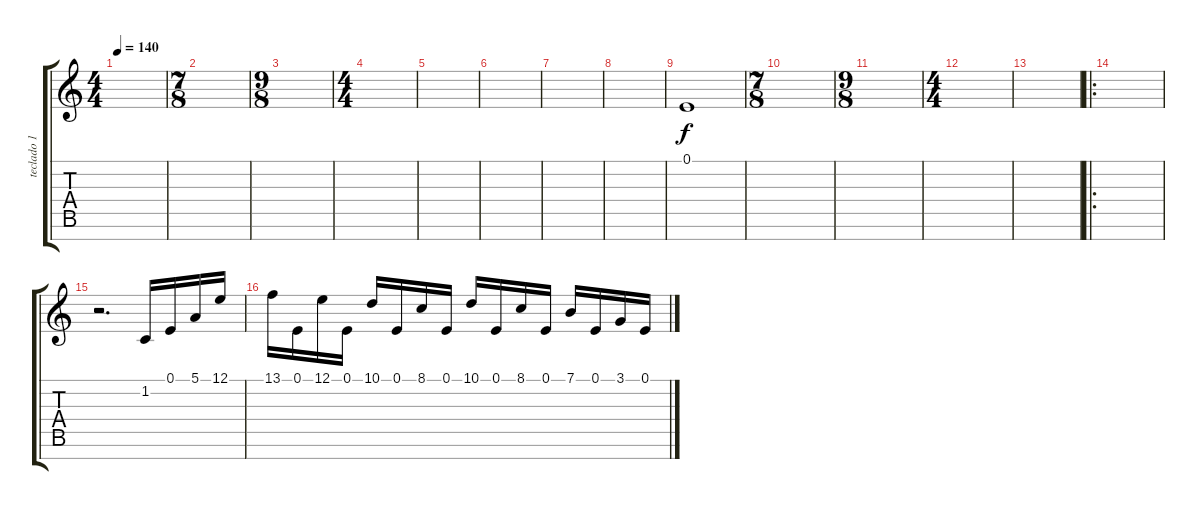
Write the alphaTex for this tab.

\track ("teclado 1" "teclado 1") {instrument choiraahs}
\staff {score tabs}
\tuning (E4 B3 G3 D3 A2 E2 B1) {hide}
\ts (4 4)
\tempo 140
\clef g2
\ks c
|
\ts (7 8)
|
\ts (9 8)
|
\ts (4 4)
|
|
|
|
|
0.1.1 |
\ts (7 8)
|
\ts (9 8)
|
\ts (4 4)
|
|
\ro
|
r.2{d} 1.2.16{volume 12 instrument rockorgan} 0.1.16 5.1.16 12.1.16 |
13.1.16 0.1.16 12.1.16 0.1.16 10.1.16 0.1.16 8.1.16 0.1.16 10.1.16 0.1.16 8.1.16 0.1.16 7.1.16 0.1.16 3.1.16 0.1.16
